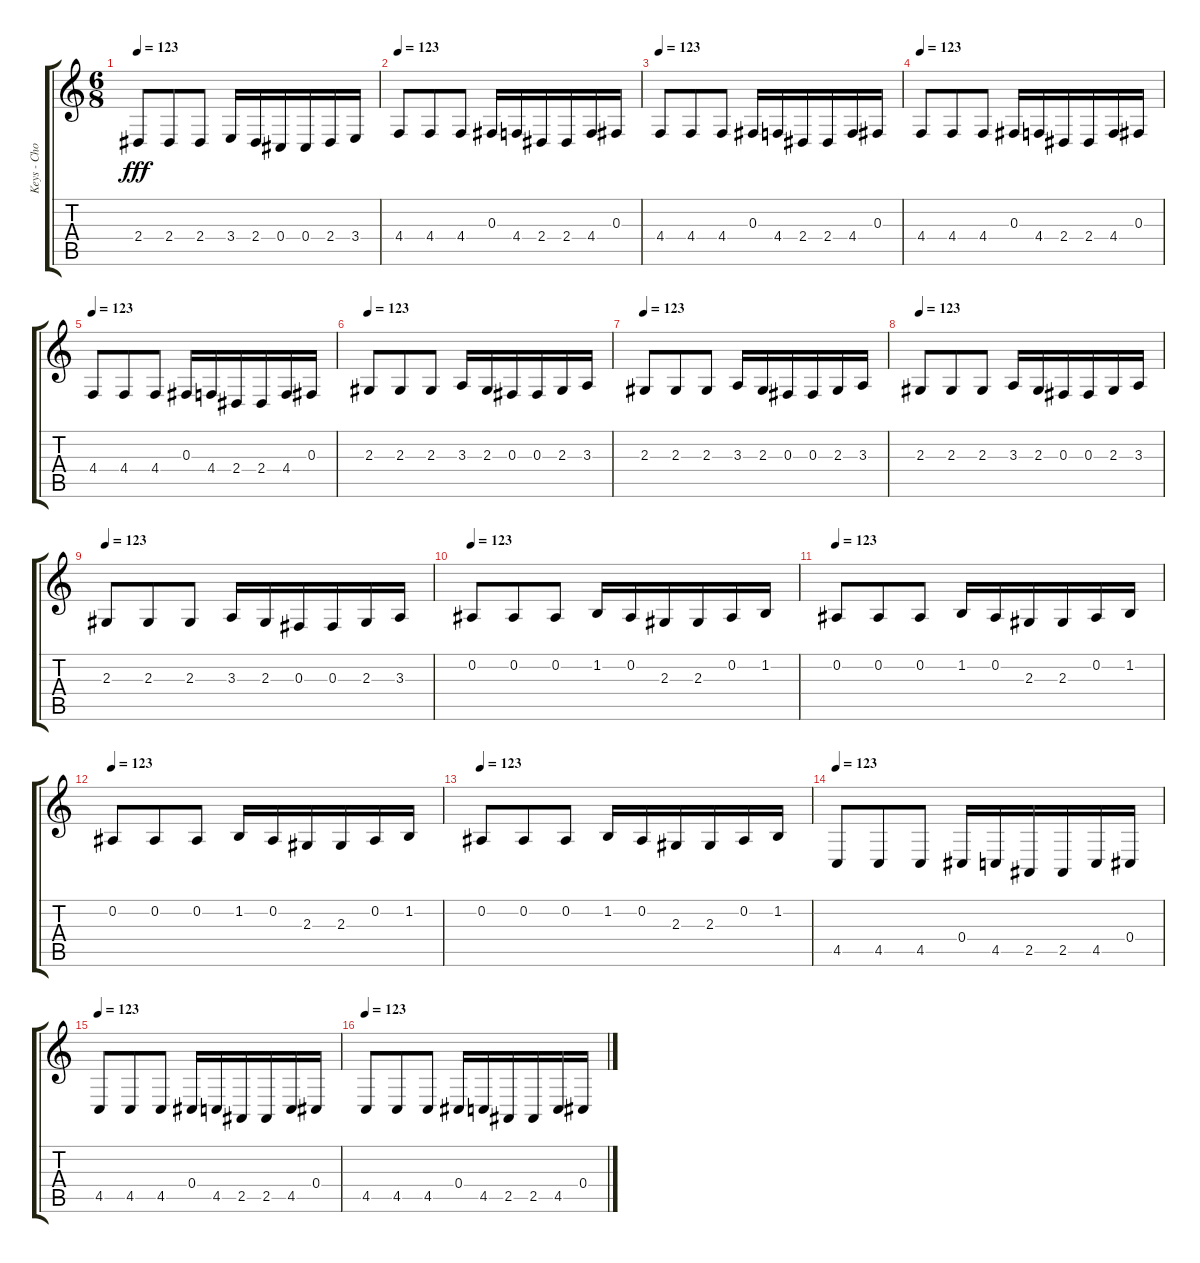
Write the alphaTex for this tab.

\track ("Keys - Chord II" "Keys - Cho") {instrument stringensemble1}
\staff {score tabs}
\tuning (Eb4 Bb3 Gb3 Db3 Ab2 Eb2) {hide}
\ts (6 8)
\tempo 123
\clef g2
\ks c
2.4.8{dy fff instrument acousticgrandpiano} 2.4.8 2.4.8 3.4.16 2.4.16 0.4.16 0.4.16 2.4.16 3.4.16 |
\tempo 123
4.4.8{instrument acousticgrandpiano} 4.4.8 4.4.8 0.3.16 4.4.16 2.4.16 2.4.16 4.4.16 0.3.16 |
\tempo 123
4.4.8{instrument acousticgrandpiano} 4.4.8 4.4.8 0.3.16 4.4.16 2.4.16 2.4.16 4.4.16 0.3.16 |
\tempo 123
4.4.8{instrument acousticgrandpiano} 4.4.8 4.4.8 0.3.16 4.4.16 2.4.16 2.4.16 4.4.16 0.3.16 |
\tempo 123
4.4.8{instrument acousticgrandpiano} 4.4.8 4.4.8 0.3.16 4.4.16 2.4.16 2.4.16 4.4.16 0.3.16 |
\tempo 123
2.3.8{instrument acousticgrandpiano} 2.3.8 2.3.8 3.3.16 2.3.16 0.3.16 0.3.16 2.3.16 3.3.16 |
\tempo 123
2.3.8{instrument acousticgrandpiano} 2.3.8 2.3.8 3.3.16 2.3.16 0.3.16 0.3.16 2.3.16 3.3.16 |
\tempo 123
2.3.8{instrument acousticgrandpiano} 2.3.8 2.3.8 3.3.16 2.3.16 0.3.16 0.3.16 2.3.16 3.3.16 |
\tempo 123
2.3.8{instrument acousticgrandpiano} 2.3.8 2.3.8 3.3.16 2.3.16 0.3.16 0.3.16 2.3.16 3.3.16 |
\tempo 123
0.2.8{instrument acousticgrandpiano} 0.2.8 0.2.8 1.2.16 0.2.16 2.3.16 2.3.16 0.2.16 1.2.16 |
\tempo 123
0.2.8{instrument acousticgrandpiano} 0.2.8 0.2.8 1.2.16 0.2.16 2.3.16 2.3.16 0.2.16 1.2.16 |
\tempo 123
0.2.8{instrument acousticgrandpiano} 0.2.8 0.2.8 1.2.16 0.2.16 2.3.16 2.3.16 0.2.16 1.2.16 |
\tempo 123
0.2.8{instrument acousticgrandpiano} 0.2.8 0.2.8 1.2.16 0.2.16 2.3.16 2.3.16 0.2.16 1.2.16 |
\tempo 123
4.5.8{instrument acousticgrandpiano} 4.5.8 4.5.8 0.4.16 4.5.16 2.5.16 2.5.16 4.5.16 0.4.16 |
\tempo 123
4.5.8{instrument acousticgrandpiano} 4.5.8 4.5.8 0.4.16 4.5.16 2.5.16 2.5.16 4.5.16 0.4.16 |
\tempo 123
4.5.8{instrument acousticgrandpiano} 4.5.8 4.5.8 0.4.16 4.5.16 2.5.16 2.5.16 4.5.16 0.4.16
